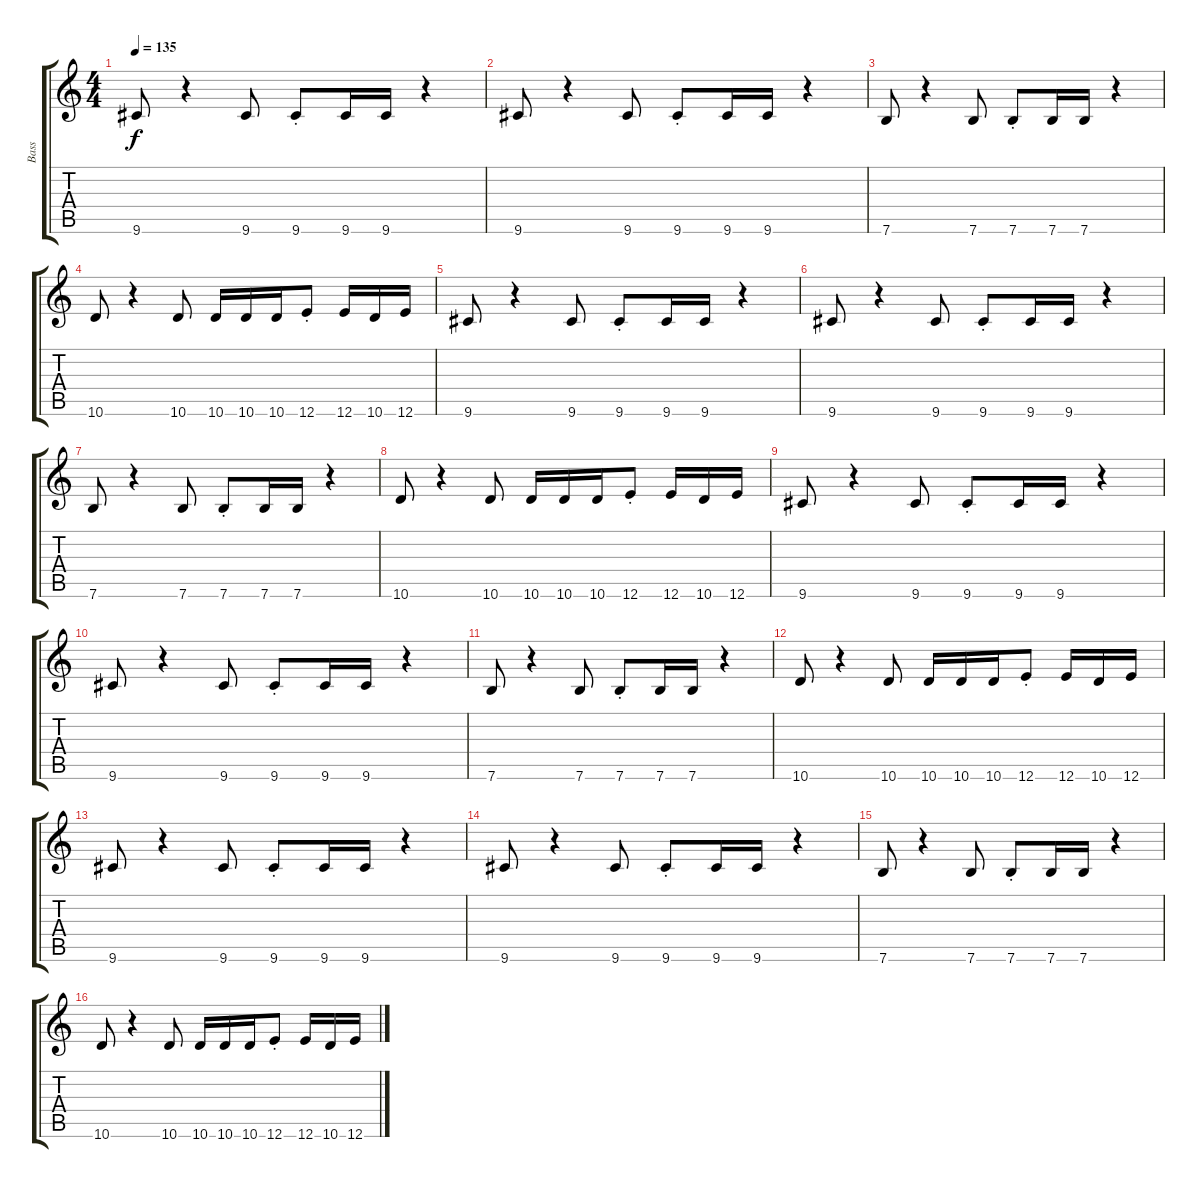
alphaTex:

\track ("Bass" "Bass") {instrument electricbasspick}
\staff {score tabs}
\tuning (E4 B3 G3 D3 A2 E2) {hide}
\ts (4 4)
\tempo 135
\clef g2
\ks c
9.6.8{dy f} r.4 9.6.8 9.6{st}.8 9.6.16 9.6.16 r.4 |
9.6.8 r.4 9.6.8 9.6{st}.8 9.6.16 9.6.16 r.4 |
7.6.8 r.4 7.6.8 7.6{st}.8 7.6.16 7.6.16 r.4 |
10.6.8 r.4 10.6.8 10.6.16 10.6.16 10.6.16 12.6{st}.8 12.6.16 10.6.16 12.6.16 |
9.6.8 r.4 9.6.8 9.6{st}.8 9.6.16 9.6.16 r.4 |
9.6.8 r.4 9.6.8 9.6{st}.8 9.6.16 9.6.16 r.4 |
7.6.8 r.4 7.6.8 7.6{st}.8 7.6.16 7.6.16 r.4 |
10.6.8 r.4 10.6.8 10.6.16 10.6.16 10.6.16 12.6{st}.8 12.6.16 10.6.16 12.6.16 |
9.6.8 r.4 9.6.8 9.6{st}.8 9.6.16 9.6.16 r.4 |
9.6.8 r.4 9.6.8 9.6{st}.8 9.6.16 9.6.16 r.4 |
7.6.8 r.4 7.6.8 7.6{st}.8 7.6.16 7.6.16 r.4 |
10.6.8 r.4 10.6.8 10.6.16 10.6.16 10.6.16 12.6{st}.8 12.6.16 10.6.16 12.6.16 |
9.6.8 r.4 9.6.8 9.6{st}.8 9.6.16 9.6.16 r.4 |
9.6.8 r.4 9.6.8 9.6{st}.8 9.6.16 9.6.16 r.4 |
7.6.8 r.4 7.6.8 7.6{st}.8 7.6.16 7.6.16 r.4 |
10.6.8 r.4 10.6.8 10.6.16 10.6.16 10.6.16 12.6{st}.8 12.6.16 10.6.16 12.6.16
